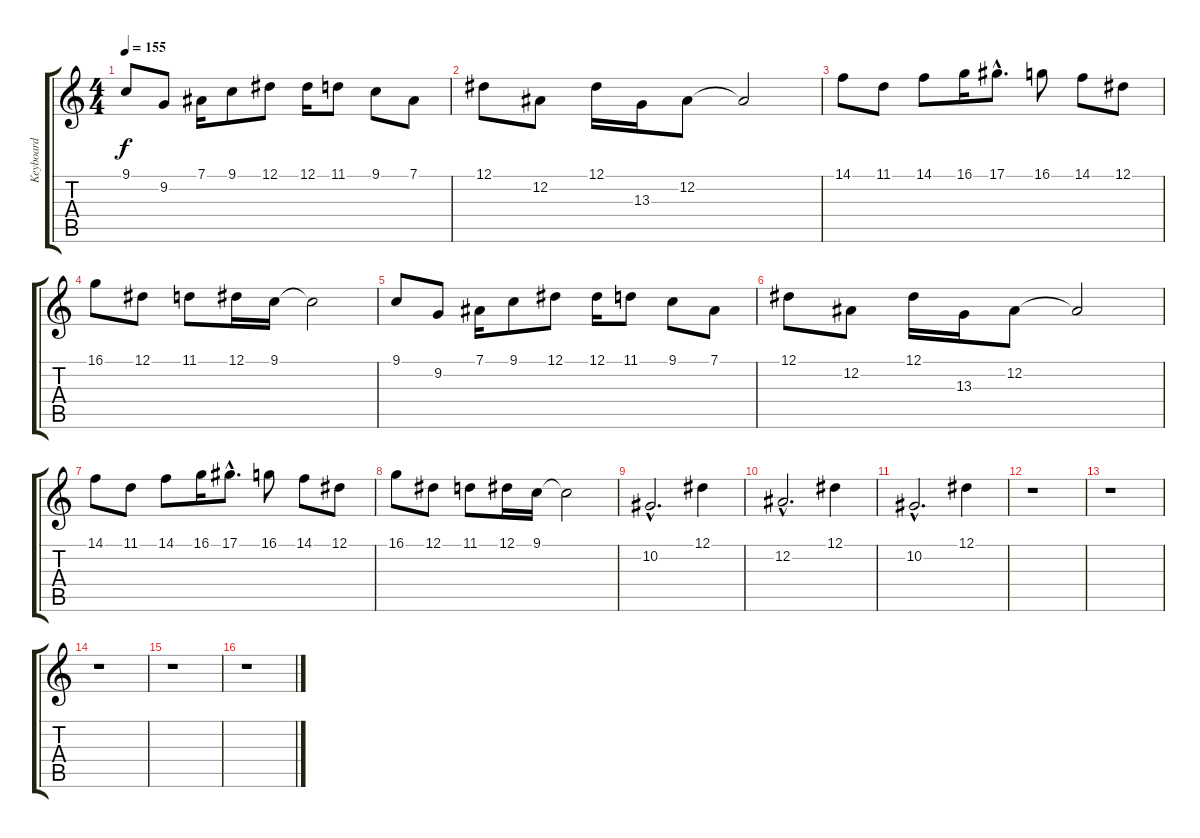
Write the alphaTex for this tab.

\track ("Keyboard" "Keyboard") {instrument synthbrass1}
\staff {score tabs}
\tuning (Eb4 Bb3 Gb3 Db3 Ab2 Eb2) {hide}
\ts (4 4)
\tempo 155
\clef g2
\ks c
9.1.8{dy f} 9.2.8 7.1.16 9.1.8 12.1.8 12.1.16 11.1.8 9.1.8 7.1.8 |
12.1.8 12.2.8 12.1.16 13.3.16 12.2.8 12.2{t}.2 |
14.1.8 11.1.8 14.1.8 16.1.16 17.1{hac}.8{d} 16.1.8 14.1.8 12.1.8 |
16.1.8 12.1.8 11.1.8 12.1.16 9.1.16 9.1{t}.2 |
9.1.8 9.2.8 7.1.16 9.1.8 12.1.8 12.1.16 11.1.8 9.1.8 7.1.8 |
12.1.8 12.2.8 12.1.16 13.3.16 12.2.8 12.2{t}.2 |
14.1.8 11.1.8 14.1.8 16.1.16 17.1{hac}.8{d} 16.1.8 14.1.8 12.1.8 |
16.1.8 12.1.8 11.1.8 12.1.16 9.1.16 9.1{t}.2 |
10.2{hac}.2{d} 12.1.4 |
12.2{hac}.2{d} 12.1.4 |
10.2{hac}.2{d} 12.1.4 |
r.1 |
r.1 |
r.1 |
r.1 |
r.1
